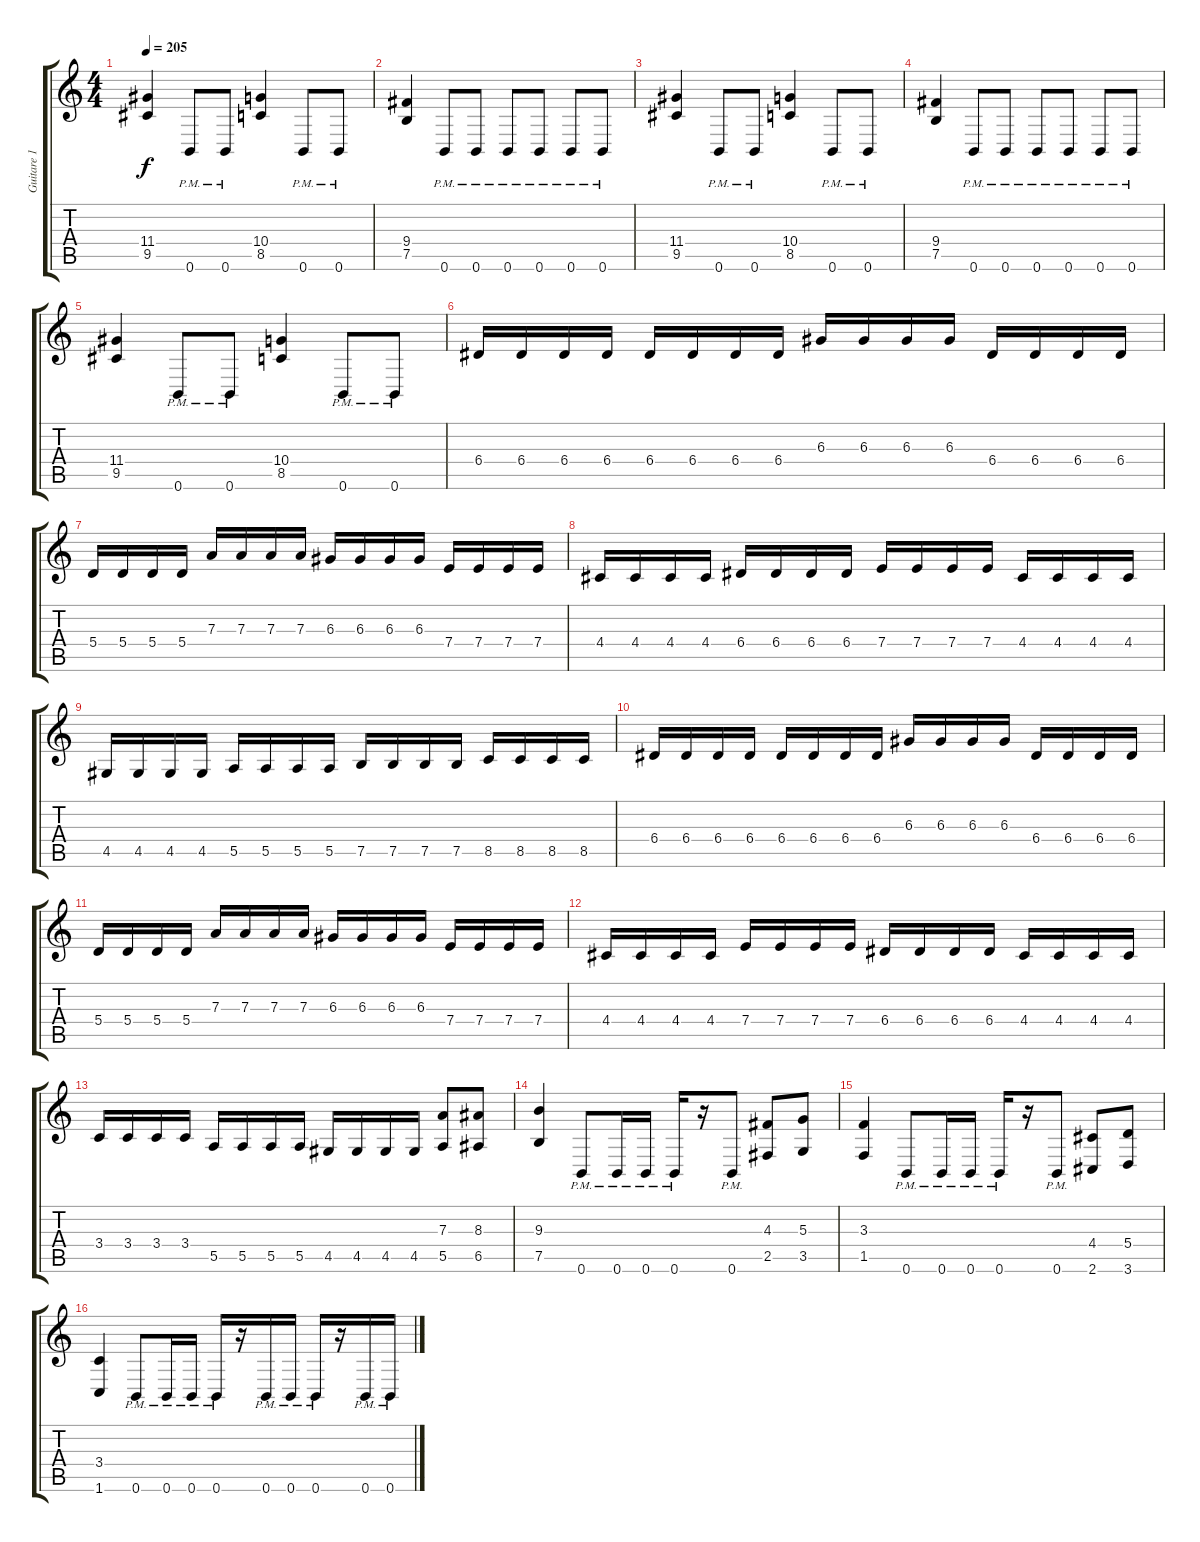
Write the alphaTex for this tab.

\track ("Guitare 1" "Guitare 1") {instrument distortionguitar}
\staff {score tabs}
\tuning (B3 Gb3 D3 A2 E2 B1) {hide}
\ts (4 4)
\tempo 205
\clef g2
\ks c
(11.4 9.5).4{dy f} 0.6{pm}.8 0.6{pm}.8 (10.4 8.5).4 0.6{pm}.8 0.6{pm}.8 |
(9.4 7.5).4 0.6{pm}.8 0.6{pm}.8 0.6{pm}.8 0.6{pm}.8 0.6{pm}.8 0.6{pm}.8 |
(11.4 9.5).4 0.6{pm}.8 0.6{pm}.8 (10.4 8.5).4 0.6{pm}.8 0.6{pm}.8 |
(9.4 7.5).4 0.6{pm}.8 0.6{pm}.8 0.6{pm}.8 0.6{pm}.8 0.6{pm}.8 0.6{pm}.8 |
(11.4 9.5).4 0.6{pm}.8 0.6{pm}.8 (10.4 8.5).4 0.6{pm}.8 0.6{pm}.8 |
6.4.16 6.4.16 6.4.16 6.4.16 6.4.16 6.4.16 6.4.16 6.4.16 6.3.16 6.3.16 6.3.16 6.3.16 6.4.16 6.4.16 6.4.16 6.4.16 |
5.4.16 5.4.16 5.4.16 5.4.16 7.3.16 7.3.16 7.3.16 7.3.16 6.3.16 6.3.16 6.3.16 6.3.16 7.4.16 7.4.16 7.4.16 7.4.16 |
4.4.16 4.4.16 4.4.16 4.4.16 6.4.16 6.4.16 6.4.16 6.4.16 7.4.16 7.4.16 7.4.16 7.4.16 4.4.16 4.4.16 4.4.16 4.4.16 |
4.5.16 4.5.16 4.5.16 4.5.16 5.5.16 5.5.16 5.5.16 5.5.16 7.5.16 7.5.16 7.5.16 7.5.16 8.5.16 8.5.16 8.5.16 8.5.16 |
6.4.16 6.4.16 6.4.16 6.4.16 6.4.16 6.4.16 6.4.16 6.4.16 6.3.16 6.3.16 6.3.16 6.3.16 6.4.16 6.4.16 6.4.16 6.4.16 |
5.4.16 5.4.16 5.4.16 5.4.16 7.3.16 7.3.16 7.3.16 7.3.16 6.3.16 6.3.16 6.3.16 6.3.16 7.4.16 7.4.16 7.4.16 7.4.16 |
4.4.16 4.4.16 4.4.16 4.4.16 7.4.16 7.4.16 7.4.16 7.4.16 6.4.16 6.4.16 6.4.16 6.4.16 4.4.16 4.4.16 4.4.16 4.4.16 |
3.4.16 3.4.16 3.4.16 3.4.16 5.5.16 5.5.16 5.5.16 5.5.16 4.5.16 4.5.16 4.5.16 4.5.16 (7.3 5.5).8 (8.3 6.5).8 |
(9.3 7.5).4 0.6{pm}.8 0.6{pm}.16 0.6{pm}.16 0.6{pm}.16 r.16 0.6{pm}.8 (4.3 2.5).8 (5.3 3.5).8 |
(3.3 1.5).4 0.6{pm}.8 0.6{pm}.16 0.6{pm}.16 0.6{pm}.16 r.16 0.6{pm}.8 (4.4 2.6).8 (5.4 3.6).8 |
(3.4 1.6).4 0.6{pm}.8 0.6{pm}.16 0.6{pm}.16 0.6{pm}.16 r.16 0.6{pm}.16 0.6{pm}.16 0.6{pm}.16 r.16 0.6{pm}.16 0.6{pm}.16
